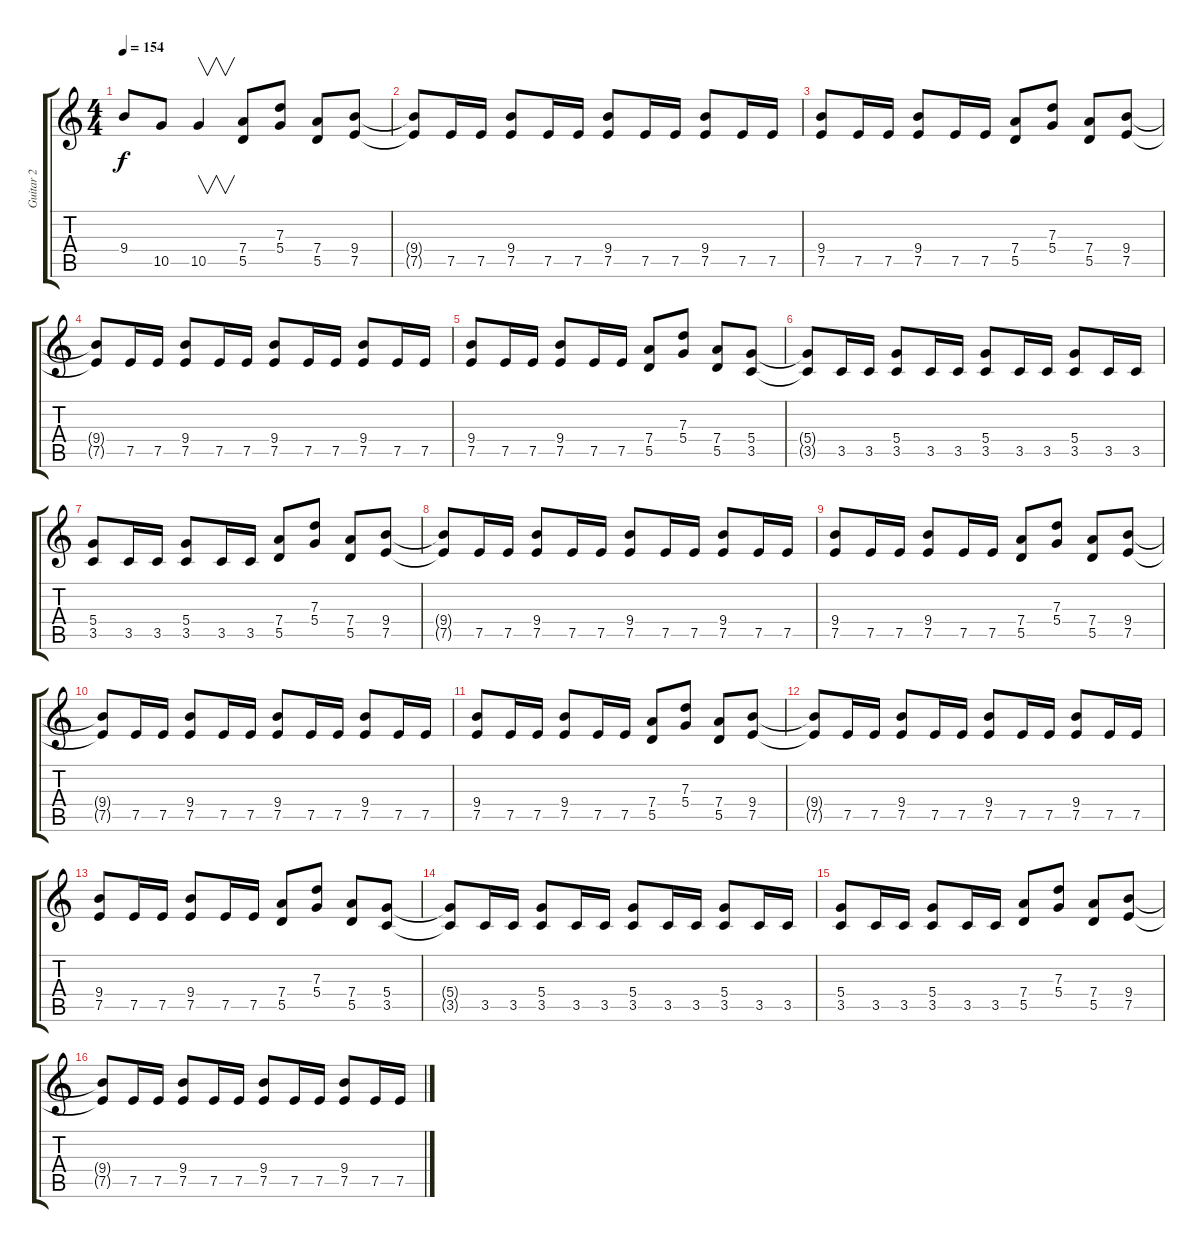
\track ("Guitar 2" "Guitar 2") {instrument distortionguitar}
\staff {score tabs}
\tuning (E4 B3 G3 D3 A2 E2) {hide}
\ts (4 4)
\tempo 154
\clef g2
\ks c
9.4.8{dy f} 10.5.8 10.5.4{v} (7.4 5.5).8 (7.3 5.4).8 (7.4 5.5).8 (9.4 7.5).8 |
(9.4{t} 7.5{t}).8 7.5.16 7.5.16 (9.4 7.5).8 7.5.16 7.5.16 (9.4 7.5).8 7.5.16 7.5.16 (9.4 7.5).8 7.5.16 7.5.16 |
(9.4 7.5).8 7.5.16 7.5.16 (9.4 7.5).8 7.5.16 7.5.16 (7.4 5.5).8 (7.3 5.4).8 (7.4 5.5).8 (9.4 7.5).8 |
(9.4{t} 7.5{t}).8 7.5.16 7.5.16 (9.4 7.5).8 7.5.16 7.5.16 (9.4 7.5).8 7.5.16 7.5.16 (9.4 7.5).8 7.5.16 7.5.16 |
(9.4 7.5).8 7.5.16 7.5.16 (9.4 7.5).8 7.5.16 7.5.16 (7.4 5.5).8 (7.3 5.4).8 (7.4 5.5).8 (5.4 3.5).8 |
(5.4{t} 3.5{t}).8 3.5.16 3.5.16 (5.4 3.5).8 3.5.16 3.5.16 (5.4 3.5).8 3.5.16 3.5.16 (5.4 3.5).8 3.5.16 3.5.16 |
(5.4 3.5).8 3.5.16 3.5.16 (5.4 3.5).8 3.5.16 3.5.16 (7.4 5.5).8 (7.3 5.4).8 (7.4 5.5).8 (9.4 7.5).8 |
(9.4{t} 7.5{t}).8 7.5.16 7.5.16 (9.4 7.5).8 7.5.16 7.5.16 (9.4 7.5).8 7.5.16 7.5.16 (9.4 7.5).8 7.5.16 7.5.16 |
(9.4 7.5).8 7.5.16 7.5.16 (9.4 7.5).8 7.5.16 7.5.16 (7.4 5.5).8 (7.3 5.4).8 (7.4 5.5).8 (9.4 7.5).8 |
(9.4{t} 7.5{t}).8 7.5.16 7.5.16 (9.4 7.5).8 7.5.16 7.5.16 (9.4 7.5).8 7.5.16 7.5.16 (9.4 7.5).8 7.5.16 7.5.16 |
(9.4 7.5).8 7.5.16 7.5.16 (9.4 7.5).8 7.5.16 7.5.16 (7.4 5.5).8 (7.3 5.4).8 (7.4 5.5).8 (9.4 7.5).8 |
(9.4{t} 7.5{t}).8 7.5.16 7.5.16 (9.4 7.5).8 7.5.16 7.5.16 (9.4 7.5).8 7.5.16 7.5.16 (9.4 7.5).8 7.5.16 7.5.16 |
(9.4 7.5).8 7.5.16 7.5.16 (9.4 7.5).8 7.5.16 7.5.16 (7.4 5.5).8 (7.3 5.4).8 (7.4 5.5).8 (5.4 3.5).8 |
(5.4{t} 3.5{t}).8 3.5.16 3.5.16 (5.4 3.5).8 3.5.16 3.5.16 (5.4 3.5).8 3.5.16 3.5.16 (5.4 3.5).8 3.5.16 3.5.16 |
(5.4 3.5).8 3.5.16 3.5.16 (5.4 3.5).8 3.5.16 3.5.16 (7.4 5.5).8 (7.3 5.4).8 (7.4 5.5).8 (9.4 7.5).8 |
(9.4{t} 7.5{t}).8 7.5.16 7.5.16 (9.4 7.5).8 7.5.16 7.5.16 (9.4 7.5).8 7.5.16 7.5.16 (9.4 7.5).8 7.5.16 7.5.16
